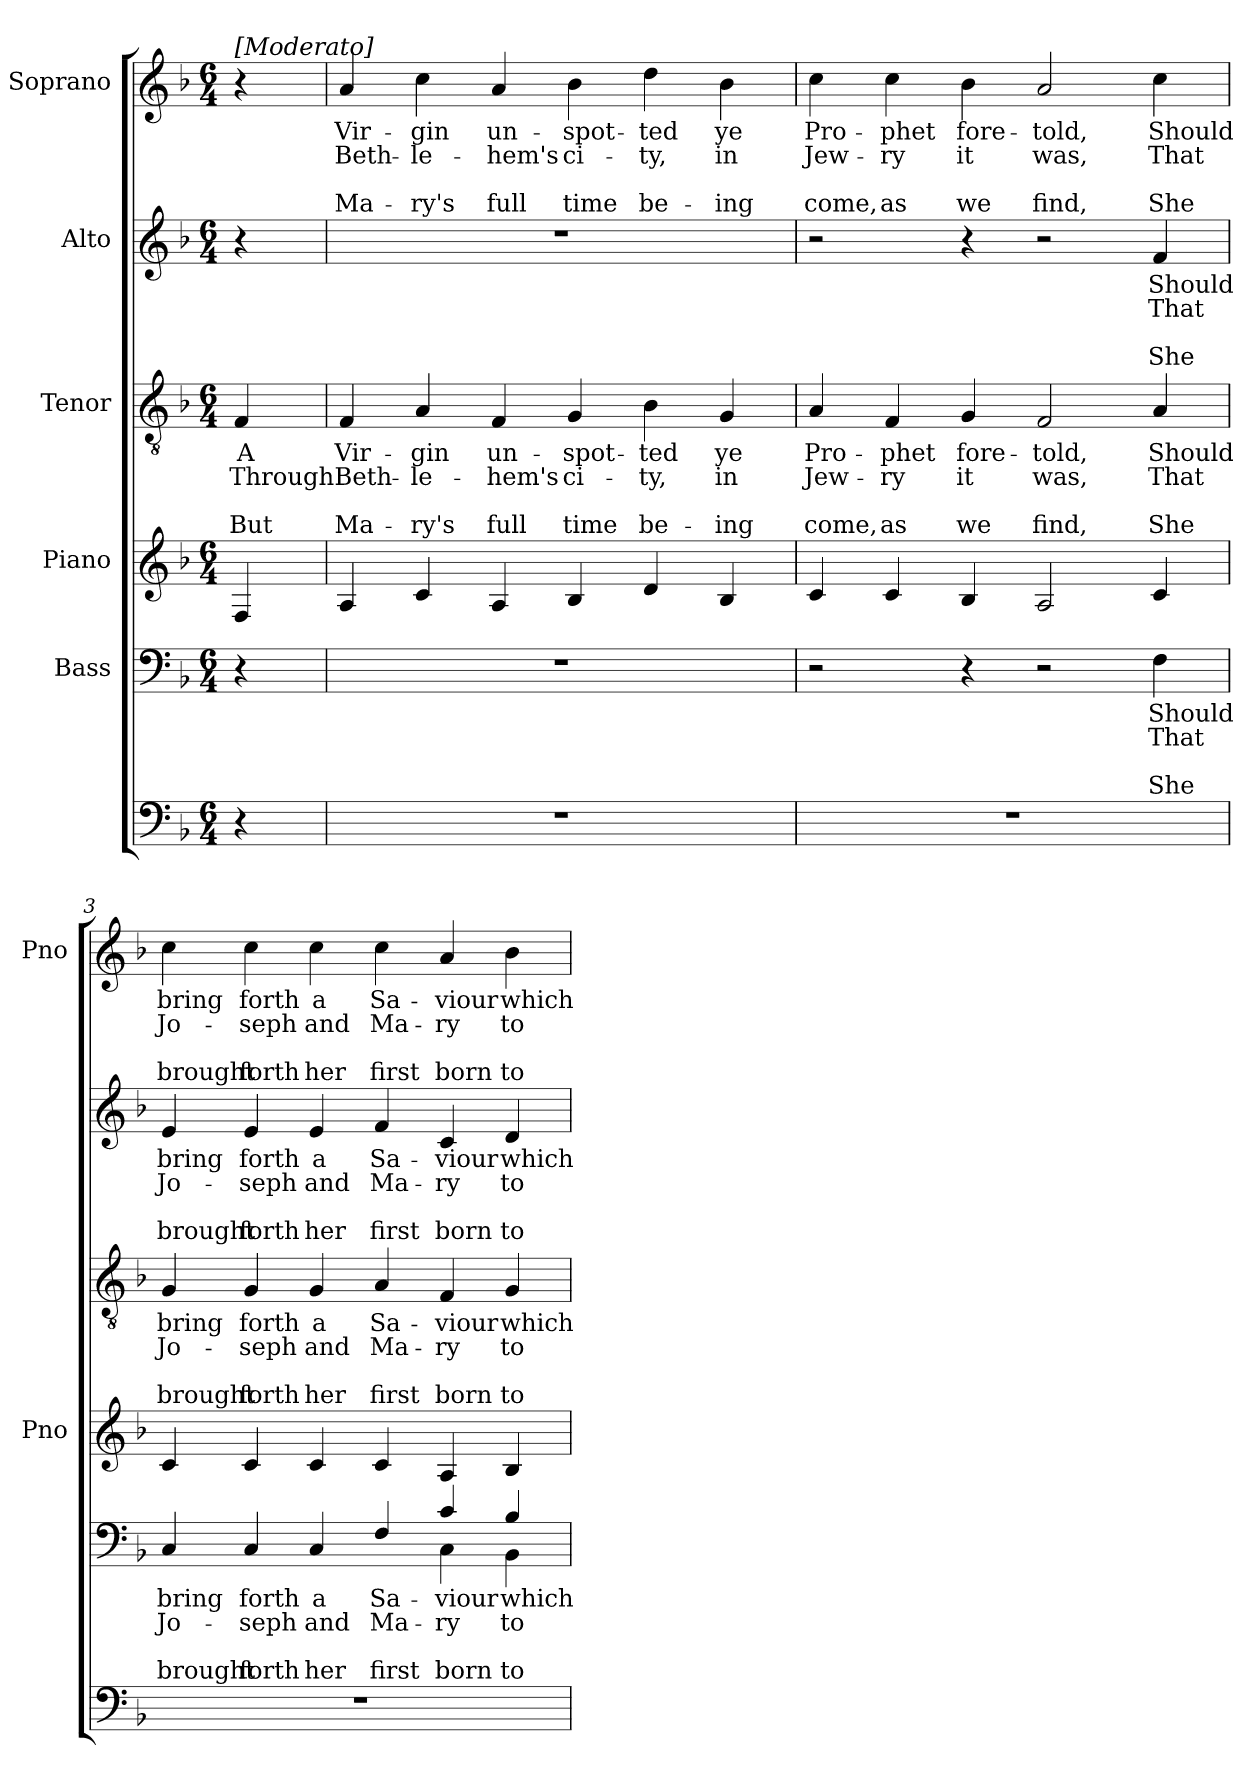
**kern	**kern	**text	**text	**text	**text	**kern	**kern	**text	**text	**text	**text	**kern	**text	**text	**text	**text	**kern	**text	**text	**text	**text
*part6	*part5	*part5	*part5	*part5	*part5	*part4	*part3	*part3	*part3	*part3	*part3	*part2	*part2	*part2	*part2	*part2	*part1	*part1	*part1	*part1	*part1
*staff6	*staff5	*staff5	*staff5	*staff5	*staff5	*staff4	*staff3	*staff3	*staff3	*staff3	*staff3	*staff2	*staff2	*staff2	*staff2	*staff2	*staff1	*staff1	*staff1	*staff1	*staff1
*	*I"Bass	*	*	*	*	*I"Piano	*I"Tenor	*	*	*	*	*I"Alto	*	*	*	*	*I"Soprano	*	*	*	*
*	*	*	*	*	*	*I'Pno	*	*	*	*	*	*	*	*	*	*	*I'Pno	*	*	*	*
*clefF4	*clefF4	*	*	*	*	*clefG2	*clefGv2	*	*	*	*	*clefG2	*	*	*	*	*clefG2	*	*	*	*
*k[b-]	*k[b-]	*	*	*	*	*k[b-]	*k[b-]	*	*	*	*	*k[b-]	*	*	*	*	*k[b-]	*	*	*	*
*F:	*F:	*	*	*	*	*F:	*F:	*	*	*	*	*F:	*	*	*	*	*F:	*	*	*	*
*M6/4	*M6/4	*	*	*	*	*M6/4	*M6/4	*	*	*	*	*M6/4	*	*	*	*	*M6/4	*	*	*	*
=	=	=	=	=	=	=	=	=	=	=	=	=	=	=	=	=	=	=	=	=	=
!	!	!	!	!	!	!	!	!	!	!	!	!	!	!	!	!	!LO:TX:a:t=[Moderato]	!	!	!	!
4r	4r	.	.	.	.	4F/	4F/	A	Through	.	But	4r	.	.	.	.	4r	.	.	.	.
=1	=1	=1	=1	=1	=1	=1	=1	=1	=1	=1	=1	=1	=1	=1	=1	=1	=1	=1	=1	=1	=1
1.r	1.r	.	.	.	.	4A/	4F/	Vir-	Beth-	.	Ma-	1.r	.	.	.	.	4a/	Vir-	Beth-	.	Ma-
.	.	.	.	.	.	4c/	4A/	-gin	-le-	.	-ry's	.	.	.	.	.	4cc\	-gin	-le-	.	-ry's
.	.	.	.	.	.	4A/	4F/	un-	-hem's	.	full	.	.	.	.	.	4a/	un-	-hem's	.	full
.	.	.	.	.	.	4B-/	4G/	-spot-	ci-	.	time	.	.	.	.	.	4b-\	-spot-	ci-	.	time
.	.	.	.	.	.	4d/	4B-\	-ted	-ty,	.	be-	.	.	.	.	.	4dd\	-ted	-ty,	.	be-
.	.	.	.	.	.	4B-/	4G/	ye	in	.	-ing	.	.	.	.	.	4b-\	ye	in	.	-ing
=2	=2	=2	=2	=2	=2	=2	=2	=2	=2	=2	=2	=2	=2	=2	=2	=2	=2	=2	=2	=2	=2
1.r	2r	.	.	.	.	4c/	4A/	Pro-	Jew-	.	come,	2r	.	.	.	.	4cc\	Pro-	Jew-	.	come,
.	.	.	.	.	.	4c/	4F/	-phet	-ry	.	as	.	.	.	.	.	4cc\	-phet	-ry	.	as
.	4r	.	.	.	.	4B-/	4G/	fore-	it	.	we	4r	.	.	.	.	4b-\	fore-	it	.	we
.	2r	.	.	.	.	2A/	2F/	-told,	was,	.	find,	2r	.	.	.	.	2a/	-told,	was,	.	find,
.	4F\	Should	That	.	She	4c/	4A/	Should	That	.	She	4f/	Should	That	.	She	4cc\	Should	That	.	She
!!LO:LB:g=z
=3	=3	=3	=3	=3	=3	=3	=3	=3	=3	=3	=3	=3	=3	=3	=3	=3	=3	=3	=3	=3	=3
*	*^	*	*	*	*	*	*	*	*	*	*	*	*	*	*	*	*	*	*	*	*
1.r	4C/	1ryy	bring	Jo-	.	brought	4c/	4G/	bring	Jo-	.	brought	4e/	bring	Jo-	.	brought	4cc\	bring	Jo-	.	brought
.	4C/	.	forth	-seph	.	forth	4c/	4G/	forth	-seph	.	forth	4e/	forth	-seph	.	forth	4cc\	forth	-seph	.	forth
.	4C/	.	a	and	.	her	4c/	4G/	a	and	.	her	4e/	a	and	.	her	4cc\	a	and	.	her
.	4F/	.	Sa-	Ma-	.	first	4c/	4A/	Sa-	Ma-	.	first	4f/	Sa-	Ma-	.	first	4cc\	Sa-	Ma-	.	first
.	4c/	4C\	-viour	-ry	.	born	4A/	4F/	-viour	-ry	.	born	4c/	-viour	-ry	.	born	4a/	-viour	-ry	.	born
.	4B-/	4BB-\	which	to-	.	to	4B-/	4G/	which	to-	.	to	4d/	which	to-	.	to	4b-\	which	to-	.	to
*	*v	*v	*	*	*	*	*	*	*	*	*	*	*	*	*	*	*	*	*	*	*	*
=	=	=	=	=	=	=	=	=	=	=	=	=	=	=	=	=	=	=	=	=	=
*-	*-	*-	*-	*-	*-	*-	*-	*-	*-	*-	*-	*-	*-	*-	*-	*-	*-	*-	*-	*-	*-
